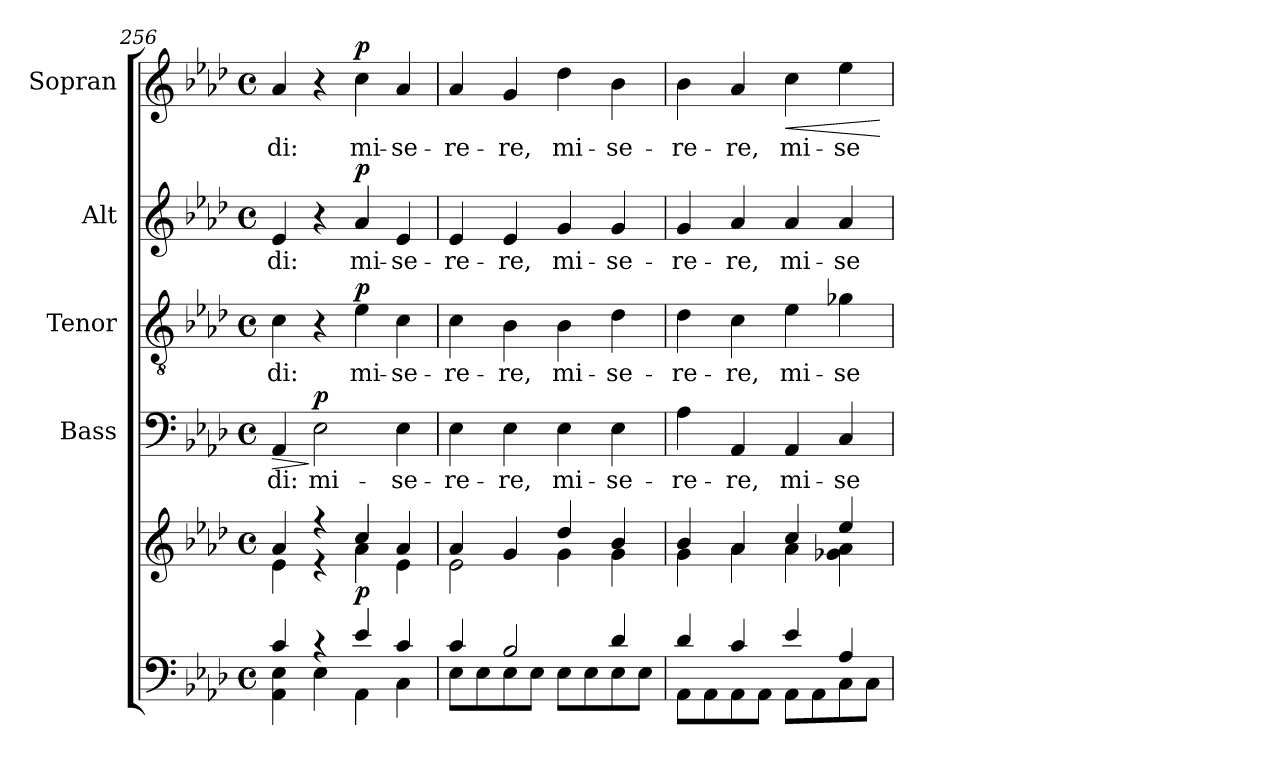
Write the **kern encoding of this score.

**kern	**kern	**dynam	**kern	**text	**dynam	**kern	**text	**dynam	**kern	**text	**dynam	**kern	**text	**dynam
*part5	*part5	*part5	*part4	*part4	*part4	*part3	*part3	*part3	*part2	*part2	*part2	*part1	*part1	*part1
*staff6	*staff5	*staff5/6	*staff4	*staff4	*staff4	*staff3	*staff3	*staff3	*staff2	*staff2	*staff2	*staff1	*staff1	*staff1
*	*	*	*I"Bass	*	*	*I"Tenor	*	*	*I"Alt	*	*	*I"Sopran	*	*
*	*	*	*I'B.	*	*	*I'T.	*	*	*I'A.	*	*	*I'S.	*	*
*clefF4	*clefG2	*	*clefF4	*	*	*clefGv2	*	*	*clefG2	*	*	*clefG2	*	*
*k[b-e-a-d-]	*k[b-e-a-d-]	*	*k[b-e-a-d-]	*	*	*k[b-e-a-d-]	*	*	*k[b-e-a-d-]	*	*	*k[b-e-a-d-]	*	*
*A-:	*A-:	*	*A-:	*	*	*A-:	*	*	*A-:	*	*	*A-:	*	*
*M4/4	*M4/4	*	*M4/4	*	*	*M4/4	*	*	*M4/4	*	*	*M4/4	*	*
*met(c)	*met(c)	*	*met(c)	*	*	*met(c)	*	*	*met(c)	*	*	*met(c)	*	*
=256	=256	=256	=256	=256	=256	=256	=256	=256	=256	=256	=256	=256	=256	=256
*^	*^	*	*	*	*	*	*	*	*	*	*	*	*	*
!	!	!	!	!	!	!LO:LY:b	!LO:HP:b	!	!LO:LY:b	!	!	!LO:LY:b	!	!	!LO:LY:b	!
4c/	4AA-\ 4E-\	4a-/	4e-\	.	4AA-/	-di:	>	4c\	-di:	.	4e-/	-di:	.	4a-/	-di:	.
!	!	!	!	!	!	!LO:LY:b	!LO:DY:n=1:a	!	!	!	!	!	!	!	!	!
4rc	4E-\	4r	4r	.	2E-\	mi-	] p	4r	.	.	4r	.	.	4r	.	.
!	!	!	!	!LO:DY:b	!	!	!	!	!LO:LY:b	!LO:DY:a	!	!LO:LY:b	!LO:DY:a	!	!LO:LY:b	!LO:DY:a
4e-/	4AA-\	4cc/	4a-\	p	.	.	.	4e-\	mi-	p	4a-/	mi-	p	4cc\	mi-	p
!	!	!	!	!	!	!LO:LY:b	!	!	!LO:LY:b	!	!	!LO:LY:b	!	!	!LO:LY:b	!
4c/	4C\	4a-/	4e-\	.	4E-\	-se-	.	4c\	-se-	.	4e-/	-se-	.	4a-/	-se-	.
=257	=257	=257	=257	=257	=257	=257	=257	=257	=257	=257	=257	=257	=257	=257	=257	=257
!	!	!	!	!	!	!LO:LY:b	!	!	!LO:LY:b	!	!	!LO:LY:b	!	!	!LO:LY:b	!
4c/	8E-\L	4a-/	2e-\	.	4E-\	-re-	.	4c\	-re-	.	4e-/	-re-	.	4a-/	-re-	.
.	8E-\	.	.	.	.	.	.	.	.	.	.	.	.	.	.	.
!	!	!	!	!	!	!LO:LY:b	!	!	!LO:LY:b	!	!	!LO:LY:b	!	!	!LO:LY:b	!
2B-/	8E-\	4g/	.	.	4E-\	-re,	.	4B-\	-re,	.	4e-/	-re,	.	4g/	-re,	.
.	8E-\J	.	.	.	.	.	.	.	.	.	.	.	.	.	.	.
!	!	!	!	!	!	!LO:LY:b	!	!	!LO:LY:b	!	!	!LO:LY:b	!	!	!LO:LY:b	!
.	8E-\L	4dd-/	4g\	.	4E-\	mi-	.	4B-\	mi-	.	4g/	mi-	.	4dd-\	mi-	.
.	8E-\	.	.	.	.	.	.	.	.	.	.	.	.	.	.	.
!	!	!	!	!	!	!LO:LY:b	!	!	!LO:LY:b	!	!	!LO:LY:b	!	!	!LO:LY:b	!
4d-/	8E-\	4b-/	4g\	.	4E-\	-se-	.	4d-\	-se-	.	4g/	-se-	.	4b-\	-se-	.
.	8E-\J	.	.	.	.	.	.	.	.	.	.	.	.	.	.	.
!!LO:PB:g=z
=258	=258	=258	=258	=258	=258	=258	=258	=258	=258	=258	=258	=258	=258	=258	=258	=258
!	!	!	!	!	!	!LO:LY:b	!	!	!LO:LY:b	!	!	!LO:LY:b	!	!	!LO:LY:b	!
4d-/	8AA-\L	4b-/	4g\	.	4A-\	-re-	.	4d-\	-re-	.	4g/	-re-	.	4b-\	-re-	.
.	8AA-\	.	.	.	.	.	.	.	.	.	.	.	.	.	.	.
!	!	!	!	!	!	!LO:LY:b	!	!	!LO:LY:b	!	!	!LO:LY:b	!	!	!LO:LY:b	!
4c/	8AA-\	4a-/	4a-\	.	4AA-/	-re,	.	4c\	-re,	.	4a-/	-re,	.	4a-/	-re,	.
.	8AA-\J	.	.	.	.	.	.	.	.	.	.	.	.	.	.	.
!	!	!	!	!	!	!LO:LY:b	!	!	!LO:LY:b	!	!	!LO:LY:b	!	!	!LO:LY:b	!LO:HP:b
4e-/	8AA-\L	4cc/	4a-\	.	4AA-/	mi-	.	4e-\	mi-	.	4a-/	mi-	.	4cc\	mi-	<
.	8AA-\	.	.	.	.	.	.	.	.	.	.	.	.	.	.	.
!	!	!	!	!	!	!LO:LY:b	!	!	!LO:LY:b	!	!	!LO:LY:b	!	!	!LO:LY:b	!
4A-/	8C\	4ee-/	4g-X\ 4a-\	.	4C/	-se-	.	4g-X\	-se-	.	4a-/	-se-	.	4ee-\	-se-	.
.	8C\J	.	.	.	.	.	.	.	.	.	.	.	.	.	.	.
*v	*v	*	*	*	*	*	*	*	*	*	*	*	*	*	*	*
*	*v	*v	*	*	*	*	*	*	*	*	*	*	*	*	*
.	.	.	.	.	.	.	.	.	.	.	.	.	.	[
=	=	=	=	=	=	=	=	=	=	=	=	=	=	=
*-	*-	*-	*-	*-	*-	*-	*-	*-	*-	*-	*-	*-	*-	*-
